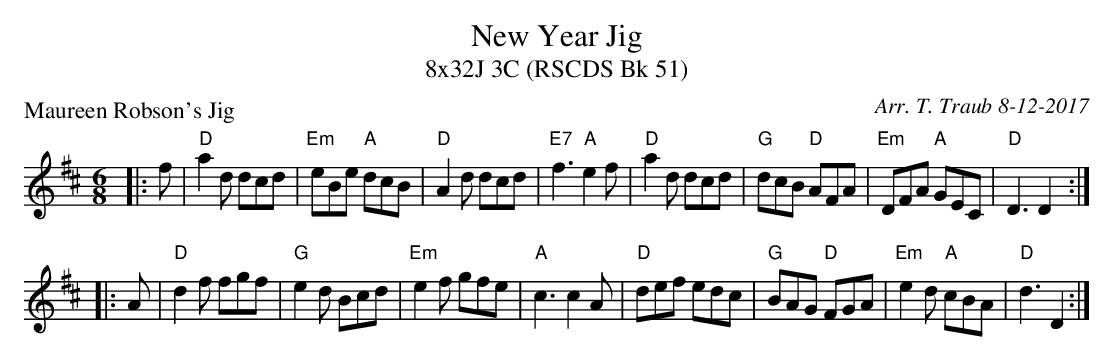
X:1
T: New Year Jig
T: 8x32J 3C (RSCDS Bk 51)
P: Maureen Robson's Jig
C: Arr. T. Traub 8-12-2017
M: 6/8
L: 1/8
K: D
|: f|"D"a2 d dcd| "Em"eBe "A"dcB|"D"A2 d dcd|"E7"f3 "A"e2 f|"D"a2 d dcd|"G"dcB "D"AFA|"Em"DFA "A"GEC|"D"D3 D2 :|
|: A|"D"d2 f fgf|"G"e2 d Bcd|"Em"e2 f gfe|"A"c3 c2 A|"D"def edc|"G"BAG "D"FGA|"Em"e2 d "A"cBA |"D"d3 D2 :|
